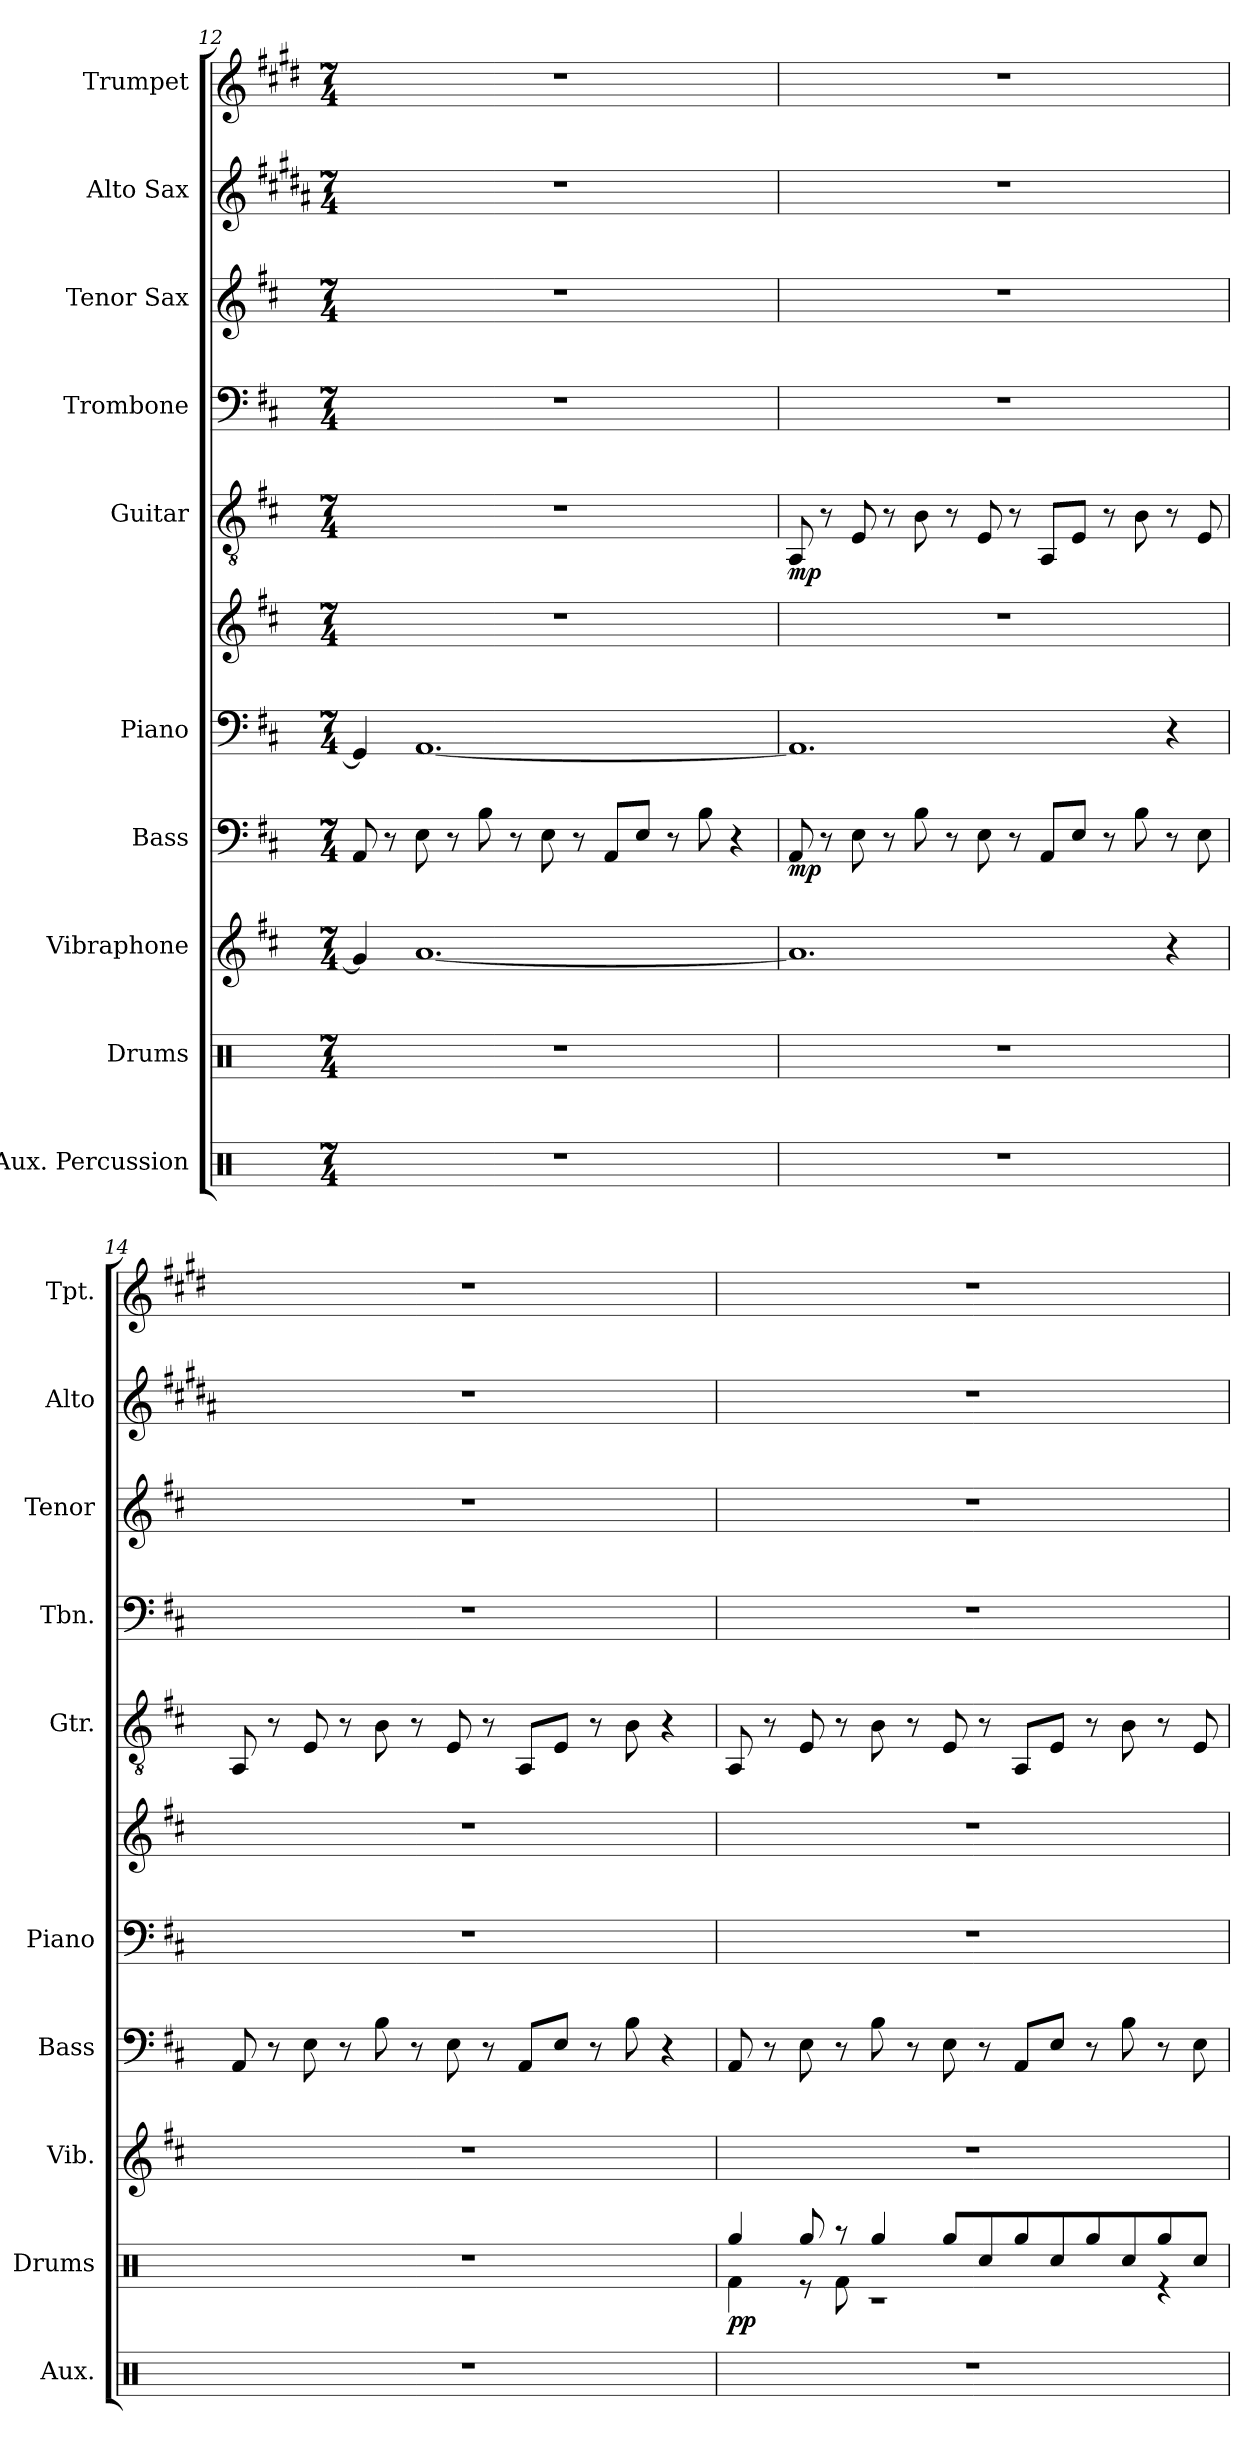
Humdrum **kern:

**kern	**kern	**dynam	**kern	**kern	**dynam	**kern	**kern	**kern	**dynam	**kern	**kern	**kern	**kern
*part10	*part9	*part9	*part8	*part7	*part7	*part6	*part6	*part5	*part5	*part4	*part3	*part2	*part1
*staff11	*staff10	*staff10	*staff9	*staff8	*staff8	*staff7	*staff6	*staff5	*staff5	*staff4	*staff3	*staff2	*staff1
*I"Aux. Percussion	*I"Drums	*	*I"Vibraphone	*I"Bass	*	*I"Piano	*	*I"Guitar	*	*I"Trombone	*I"Tenor Sax	*I"Alto Sax	*I"Trumpet
*I'Aux.	*I'Drums	*	*I'Vib.	*I'Bass	*	*I'Piano	*	*I'Gtr.	*	*I'Tbn.	*I'Tenor	*I'Alto	*I'Tpt.
*clefX	*clefX	*	*clefG2	*clefF4	*	*clefF4	*clefG2	*clefGv2	*	*clefF4	*clefG2	*clefG2	*clefG2
*	*	*	*	*ITrd7c12	*	*	*	*	*	*	*ITrd8c14	*ITrd5c9	*ITrd1c2
*k[]	*k[]	*	*k[f#c#]	*k[f#c#]	*	*k[f#c#]	*k[f#c#]	*k[f#c#]	*	*k[f#c#]	*k[f#c#]	*k[f#c#]	*k[f#c#]
*M7/4	*M7/4	*	*M7/4	*M7/4	*	*M7/4	*M7/4	*M7/4	*	*M7/4	*M7/4	*M7/4	*M7/4
=12	=12	=12	=12	=12	=12	=12	=12	=12	=12	=12	=12	=12	=12
1..r	1..r	.	4g#/]	8AAA/	.	4GG#/]	1..r	1..r	.	1..r	1..r	1..r	1..r
.	.	.	.	8r	.	.	.	.	.	.	.	.	.
.	.	.	[1.a	8EE\	.	[1.AA	.	.	.	.	.	.	.
.	.	.	.	8r	.	.	.	.	.	.	.	.	.
.	.	.	.	8BB\	.	.	.	.	.	.	.	.	.
.	.	.	.	8r	.	.	.	.	.	.	.	.	.
.	.	.	.	8EE\	.	.	.	.	.	.	.	.	.
.	.	.	.	8r	.	.	.	.	.	.	.	.	.
.	.	.	.	8AAA/L	.	.	.	.	.	.	.	.	.
.	.	.	.	8EE/J	.	.	.	.	.	.	.	.	.
.	.	.	.	8r	.	.	.	.	.	.	.	.	.
.	.	.	.	8BB\	.	.	.	.	.	.	.	.	.
.	.	.	.	4r	.	.	.	.	.	.	.	.	.
=13	=13	=13	=13	=13	=13	=13	=13	=13	=13	=13	=13	=13	=13
!	!	!	!	!	!LO:DY:b	!	!	!	!LO:DY:b	!	!	!	!
1..r	1..r	.	1.a]	8AAA/	mp	1.AA]	1..r	8AA/	mp	1..r	1..r	1..r	1..r
.	.	.	.	8r	.	.	.	8r	.	.	.	.	.
.	.	.	.	8EE\	.	.	.	8E/	.	.	.	.	.
.	.	.	.	8r	.	.	.	8r	.	.	.	.	.
.	.	.	.	8BB\	.	.	.	8B\	.	.	.	.	.
.	.	.	.	8r	.	.	.	8r	.	.	.	.	.
.	.	.	.	8EE\	.	.	.	8E/	.	.	.	.	.
.	.	.	.	8r	.	.	.	8r	.	.	.	.	.
.	.	.	.	8AAA/L	.	.	.	8AA/L	.	.	.	.	.
.	.	.	.	8EE/J	.	.	.	8E/J	.	.	.	.	.
.	.	.	.	8r	.	.	.	8r	.	.	.	.	.
.	.	.	.	8BB\	.	.	.	8B\	.	.	.	.	.
.	.	.	4r	8r	.	4r	.	8r	.	.	.	.	.
.	.	.	.	8EE\	.	.	.	8E/	.	.	.	.	.
=14	=14	=14	=14	=14	=14	=14	=14	=14	=14	=14	=14	=14	=14
1..r	1..r	.	1..r	8AAA/	.	1..r	1..r	8AA/	.	1..r	1..r	1..r	1..r
.	.	.	.	8r	.	.	.	8r	.	.	.	.	.
.	.	.	.	8EE\	.	.	.	8E/	.	.	.	.	.
.	.	.	.	8r	.	.	.	8r	.	.	.	.	.
.	.	.	.	8BB\	.	.	.	8B\	.	.	.	.	.
.	.	.	.	8r	.	.	.	8r	.	.	.	.	.
.	.	.	.	8EE\	.	.	.	8E/	.	.	.	.	.
.	.	.	.	8r	.	.	.	8r	.	.	.	.	.
.	.	.	.	8AAA/L	.	.	.	8AA/L	.	.	.	.	.
.	.	.	.	8EE/J	.	.	.	8E/J	.	.	.	.	.
.	.	.	.	8r	.	.	.	8r	.	.	.	.	.
.	.	.	.	8BB\	.	.	.	8B\	.	.	.	.	.
.	.	.	.	4r	.	.	.	4r	.	.	.	.	.
!!LO:PB:g=z
=15	=15	=15	=15	=15	=15	=15	=15	=15	=15	=15	=15	=15	=15
*	*^	*	*	*	*	*	*	*	*	*	*	*	*
!	!	!	!LO:DY:b	!	!	!	!	!	!	!	!	!	!	!
1..r	4Rgg/	4Rf\	pp	1..r	8AAA/	.	1..r	1..r	8AA/	.	1..r	1..r	1..r	1..r
.	.	.	.	.	8r	.	.	.	8r	.	.	.	.	.
.	8Rgg/	8r	.	.	8EE\	.	.	.	8E/	.	.	.	.	.
.	8r	8Rf\	.	.	8r	.	.	.	8r	.	.	.	.	.
.	4Rgg/	1r	.	.	8BB\	.	.	.	8B\	.	.	.	.	.
.	.	.	.	.	8r	.	.	.	8r	.	.	.	.	.
.	8Rgg/L	.	.	.	8EE\	.	.	.	8E/	.	.	.	.	.
.	8Rcc/	.	.	.	8r	.	.	.	8r	.	.	.	.	.
.	8Rgg/	.	.	.	8AAA/L	.	.	.	8AA/L	.	.	.	.	.
.	8Rcc/	.	.	.	8EE/J	.	.	.	8E/J	.	.	.	.	.
.	8Rgg/	.	.	.	8r	.	.	.	8r	.	.	.	.	.
.	8Rcc/	.	.	.	8BB\	.	.	.	8B\	.	.	.	.	.
.	8Rgg/	4r	.	.	8r	.	.	.	8r	.	.	.	.	.
.	8Rcc/J	.	.	.	8EE\	.	.	.	8E/	.	.	.	.	.
*	*v	*v	*	*	*	*	*	*	*	*	*	*	*	*
=	=	=	=	=	=	=	=	=	=	=	=	=	=
*-	*-	*-	*-	*-	*-	*-	*-	*-	*-	*-	*-	*-	*-
